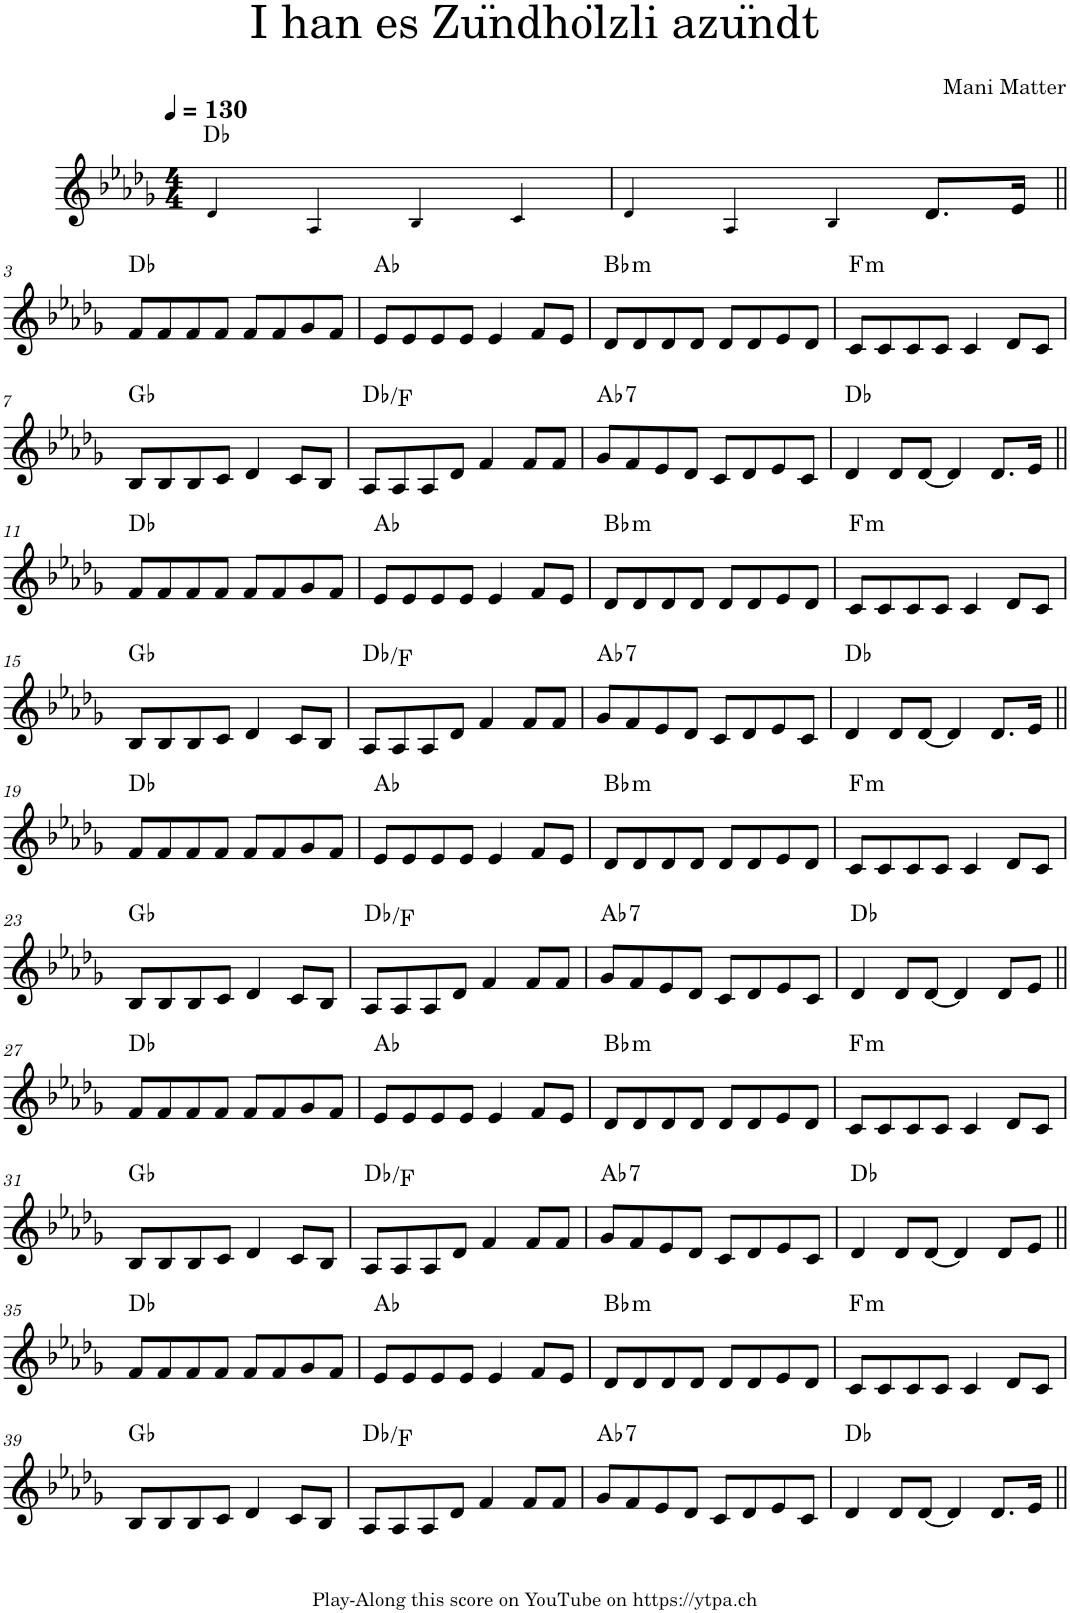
**kern	**harte
*part1	*part1
*staff1	*
*I"Piano	*
*I'Pno.	*
*clefG2	*
*k[b-e-a-d-g-]	*
*M4/4	*
*MM130	*
=1	=1
4d-!/	Db:maj
4A-!/	.
4B-!/	.
4c!/	.
=2	=2
4d-!/	.
4A-!/	.
4B-!/	.
8.d-/L	.
16e-/Jk	.
!!LO:LB:g=z
=3||	=3||
8f/L	Db:maj
8f/	.
8f/	.
8f/J	.
8f/L	.
8f/	.
8g-/	.
8f/J	.
=4	=4
8e-/L	Ab:maj
8e-/	.
8e-/	.
8e-/J	.
4e-/	.
8f/L	.
8e-/J	.
=5	=5
!	!LO:H:kt=m
8d-/L	Bb:min
8d-/	.
8d-/	.
8d-/J	.
8d-/L	.
8d-/	.
8e-/	.
8d-/J	.
=6	=6
!	!LO:H:kt=m
8c/L	F:min
8c/	.
8c/	.
8c/J	.
4c/	.
8d-/L	.
8c/J	.
!!LO:LB:g=z
=7	=7
8B-/L	Gb:maj
8B-/	.
8B-/	.
8c/J	.
4d-/	.
8c/L	.
8B-/J	.
=8	=8
8A-/L	Db:maj/3
8A-/	.
8A-/	.
8d-/J	.
4f/	.
8f/L	.
8f/J	.
=9	=9
!	!LO:H:kt=7
8g-/L	Ab:7
8f/	.
8e-/	.
8d-/J	.
8c/L	.
8d-/	.
8e-/	.
8c/J	.
=10	=10
4d-/	Db:maj
8d-/L	.
[8d-/J	.
4d-/]	.
8.d-/L	.
16e-/Jk	.
!!LO:LB:g=z
=11||	=11||
8f/L	Db:maj
8f/	.
8f/	.
8f/J	.
8f/L	.
8f/	.
8g-/	.
8f/J	.
=12	=12
8e-/L	Ab:maj
8e-/	.
8e-/	.
8e-/J	.
4e-/	.
8f/L	.
8e-/J	.
=13	=13
!	!LO:H:kt=m
8d-/L	Bb:min
8d-/	.
8d-/	.
8d-/J	.
8d-/L	.
8d-/	.
8e-/	.
8d-/J	.
=14	=14
!	!LO:H:kt=m
8c/L	F:min
8c/	.
8c/	.
8c/J	.
4c/	.
8d-/L	.
8c/J	.
!!LO:LB:g=z
=15	=15
8B-/L	Gb:maj
8B-/	.
8B-/	.
8c/J	.
4d-/	.
8c/L	.
8B-/J	.
=16	=16
8A-/L	Db:maj/3
8A-/	.
8A-/	.
8d-/J	.
4f/	.
8f/L	.
8f/J	.
=17	=17
!	!LO:H:kt=7
8g-/L	Ab:7
8f/	.
8e-/	.
8d-/J	.
8c/L	.
8d-/	.
8e-/	.
8c/J	.
=18	=18
4d-/	Db:maj
8d-/L	.
[8d-/J	.
4d-/]	.
8.d-/L	.
16e-/Jk	.
!!LO:LB:g=z
=19||	=19||
8f/L	Db:maj
8f/	.
8f/	.
8f/J	.
8f/L	.
8f/	.
8g-/	.
8f/J	.
=20	=20
8e-/L	Ab:maj
8e-/	.
8e-/	.
8e-/J	.
4e-/	.
8f/L	.
8e-/J	.
=21	=21
!	!LO:H:kt=m
8d-/L	Bb:min
8d-/	.
8d-/	.
8d-/J	.
8d-/L	.
8d-/	.
8e-/	.
8d-/J	.
=22	=22
!	!LO:H:kt=m
8c/L	F:min
8c/	.
8c/	.
8c/J	.
4c/	.
8d-/L	.
8c/J	.
!!LO:LB:g=z
=23	=23
8B-/L	Gb:maj
8B-/	.
8B-/	.
8c/J	.
4d-/	.
8c/L	.
8B-/J	.
=24	=24
8A-/L	Db:maj/3
8A-/	.
8A-/	.
8d-/J	.
4f/	.
8f/L	.
8f/J	.
=25	=25
!	!LO:H:kt=7
8g-/L	Ab:7
8f/	.
8e-/	.
8d-/J	.
8c/L	.
8d-/	.
8e-/	.
8c/J	.
=26	=26
4d-/	Db:maj
8d-/L	.
[8d-/J	.
4d-/]	.
8d-/L	.
8e-/J	.
!!LO:LB:g=z
=27||	=27||
8f/L	Db:maj
8f/	.
8f/	.
8f/J	.
8f/L	.
8f/	.
8g-/	.
8f/J	.
=28	=28
8e-/L	Ab:maj
8e-/	.
8e-/	.
8e-/J	.
4e-/	.
8f/L	.
8e-/J	.
=29	=29
!	!LO:H:kt=m
8d-/L	Bb:min
8d-/	.
8d-/	.
8d-/J	.
8d-/L	.
8d-/	.
8e-/	.
8d-/J	.
=30	=30
!	!LO:H:kt=m
8c/L	F:min
8c/	.
8c/	.
8c/J	.
4c/	.
8d-/L	.
8c/J	.
!!LO:LB:g=z
=31	=31
8B-/L	Gb:maj
8B-/	.
8B-/	.
8c/J	.
4d-/	.
8c/L	.
8B-/J	.
=32	=32
8A-/L	Db:maj/3
8A-/	.
8A-/	.
8d-/J	.
4f/	.
8f/L	.
8f/J	.
=33	=33
!	!LO:H:kt=7
8g-/L	Ab:7
8f/	.
8e-/	.
8d-/J	.
8c/L	.
8d-/	.
8e-/	.
8c/J	.
=34	=34
4d-/	Db:maj
8d-/L	.
[8d-/J	.
4d-/]	.
8d-/L	.
8e-/J	.
!!LO:LB:g=z
=35||	=35||
8f/L	Db:maj
8f/	.
8f/	.
8f/J	.
8f/L	.
8f/	.
8g-/	.
8f/J	.
=36	=36
8e-/L	Ab:maj
8e-/	.
8e-/	.
8e-/J	.
4e-/	.
8f/L	.
8e-/J	.
=37	=37
!	!LO:H:kt=m
8d-/L	Bb:min
8d-/	.
8d-/	.
8d-/J	.
8d-/L	.
8d-/	.
8e-/	.
8d-/J	.
=38	=38
!	!LO:H:kt=m
8c/L	F:min
8c/	.
8c/	.
8c/J	.
4c/	.
8d-/L	.
8c/J	.
!!LO:LB:g=z
=39	=39
8B-/L	Gb:maj
8B-/	.
8B-/	.
8c/J	.
4d-/	.
8c/L	.
8B-/J	.
=40	=40
8A-/L	Db:maj/3
8A-/	.
8A-/	.
8d-/J	.
4f/	.
8f/L	.
8f/J	.
=41	=41
!	!LO:H:kt=7
8g-/L	Ab:7
8f/	.
8e-/	.
8d-/J	.
8c/L	.
8d-/	.
8e-/	.
8c/J	.
=42	=42
4d-/	Db:maj
8d-/L	.
[8d-/J	.
4d-/]	.
8.d-/L	.
16e-/Jk	.
=||	=||
*-	*-
